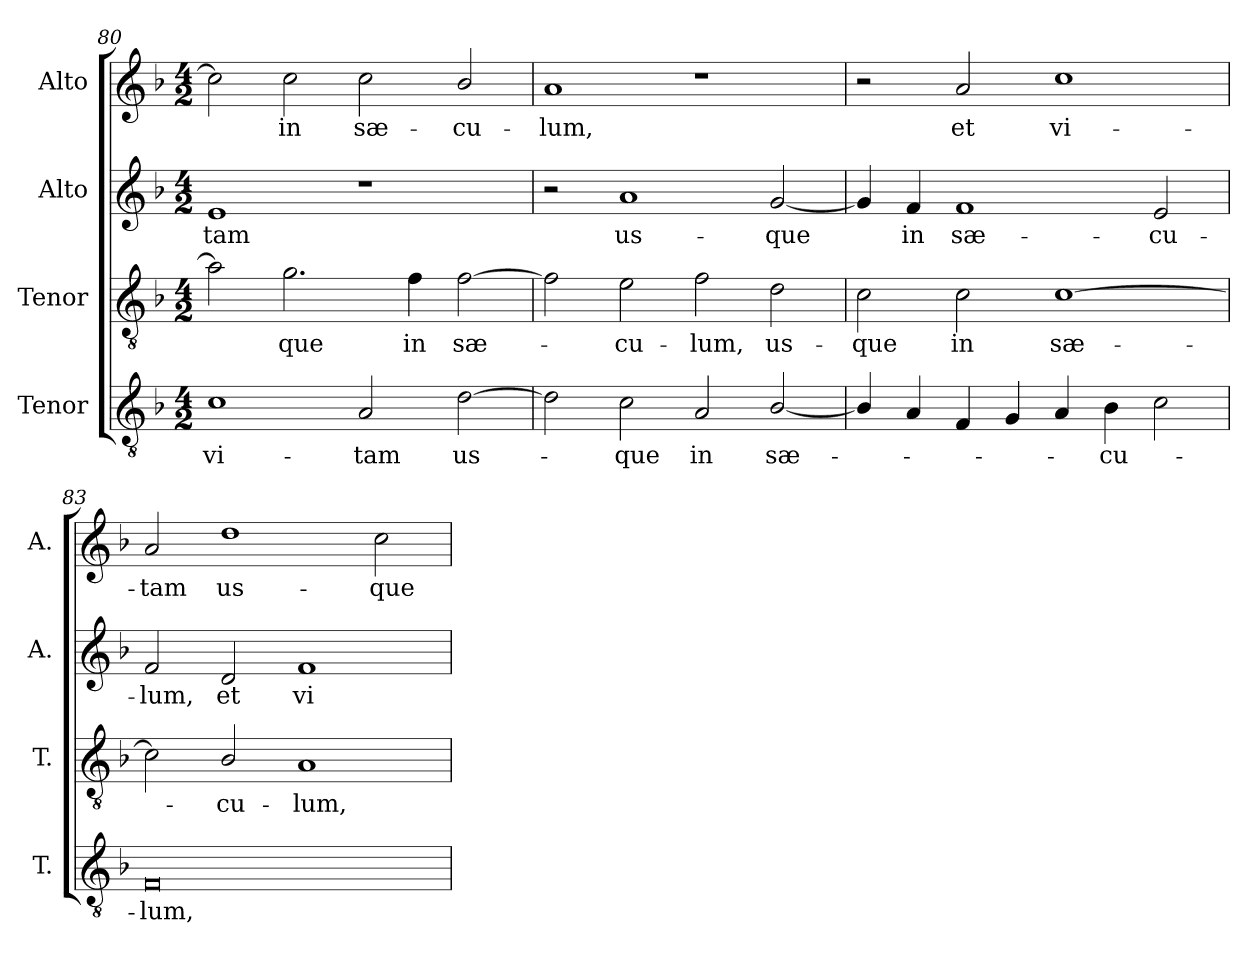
**kern	**text	**kern	**text	**kern	**text	**kern	**text
*part4	*part4	*part3	*part3	*part2	*part2	*part1	*part1
*staff4	*staff4	*staff3	*staff3	*staff2	*staff2	*staff1	*staff1
*I"Tenor	*	*I"Tenor	*	*I"Alto	*	*I"Alto	*
*I'T.	*	*I'T.	*	*I'A.	*	*I'A.	*
*clefGv2	*	*clefGv2	*	*clefG2	*	*clefG2	*
*ITrd7c12	*	*ITrd7c12	*	*	*	*	*
*k[b-]	*	*k[b-]	*	*k[b-]	*	*k[b-]	*
*F:	*	*F:	*	*F:	*	*F:	*
*M4/2	*	*M4/2	*	*M4/2	*	*M4/2	*
=80	=80	=80	=80	=80	=80	=80	=80
!	!LO:LY:b:color=#000000	!	!	!	!	!	!
!	!	!	!	!	!LO:LY:b:color=#000000	!	!
1Ci	vi-	2Ai\]	.	1ei	-tam	2cci\]	.
!	!	!	!LO:LY:b:color=#000000	!	!	!	!
!	!	!	!	!	!	!	!LO:LY:b:color=#000000
.	.	2.Gi\	-que	.	.	2cci\	in
!	!LO:LY:b:color=#000000	!	!	!	!	!	!
!	!	!	!	!	!	!	!LO:LY:b:color=#000000
2AAi/	-tam	.	.	1r	.	2cci\	sæ-
!	!	!	!LO:LY:b:color=#000000	!	!	!	!
.	.	4Fi\	in	.	.	.	.
!	!LO:LY:b:color=#000000	!	!	!	!	!	!
!	!	!	!LO:LY:b:color=#000000	!	!	!	!
!	!	!	!	!	!	!	!LO:LY:b:color=#000000
[2Di\	us-	[2Fi\	sæ-	.	.	2b-i/	-cu-
!!LO:LB:g=z
=81	=81	=81	=81	=81	=81	=81	=81
!	!	!	!	!	!	!	!LO:LY:b:color=#000000
2Di\]	.	2Fi\]	.	2r	.	1ai	-lum,
!	!LO:LY:b:color=#000000	!	!	!	!	!	!
!	!	!	!LO:LY:b:color=#000000	!	!	!	!
!	!	!	!	!	!LO:LY:b:color=#000000	!	!
2Ci\	-que	2Ei\	-cu-	1ai	us-	.	.
!	!LO:LY:b:color=#000000	!	!	!	!	!	!
!	!	!	!LO:LY:b:color=#000000	!	!	!	!
2AAi/	in	2Fi\	-lum,	.	.	1r	.
!	!LO:LY:b:color=#000000	!	!	!	!	!	!
!	!	!	!LO:LY:b:color=#000000	!	!	!	!
!	!	!	!	!	!LO:LY:b:color=#000000	!	!
[2BB-i/	sæ-	2Di\	us-	[2gi/	-que	.	.
=82	=82	=82	=82	=82	=82	=82	=82
!	!	!	!LO:LY:b:color=#000000	!	!	!	!
4BB-i/]	.	2Ci\	-que	4gi/]	.	2r	.
!	!	!	!	!	!LO:LY:b:color=#000000	!	!
4AAi/	.	.	.	4fi/	in	.	.
!	!	!	!LO:LY:b:color=#000000	!	!	!	!
!	!	!	!	!	!LO:LY:b:color=#000000	!	!
!	!	!	!	!	!	!	!LO:LY:b:color=#000000
4FFi/	.	2Ci\	in	1fi	sæ-	2ai/	et
4GGi/	.	.	.	.	.	.	.
!	!	!	!LO:LY:b:color=#000000	!	!	!	!
!	!	!	!	!	!	!	!LO:LY:b:color=#000000
4AAi/	.	[1Ci	sæ-	.	.	1cci	vi-
!	!LO:LY:b:color=#000000	!	!	!	!	!	!
4BB-i\	-cu-	.	.	.	.	.	.
!	!	!	!	!	!LO:LY:b:color=#000000	!	!
2Ci\	.	.	.	2ei/	-cu-	.	.
=83	=83	=83	=83	=83	=83	=83	=83
!	!LO:LY:b:color=#000000	!	!	!	!	!	!
!	!	!	!	!	!LO:LY:b:color=#000000	!	!
!	!	!	!	!	!	!	!LO:LY:b:color=#000000
0FFi	-lum,	2Ci\]	.	2fi/	-lum,	2ai/	-tam
!	!	!	!LO:LY:b:color=#000000	!	!	!	!
!	!	!	!	!	!LO:LY:b:color=#000000	!	!
!	!	!	!	!	!	!	!LO:LY:b:color=#000000
.	.	2BB-i/	-cu-	2di/	et	1ddi	us-
!	!	!	!LO:LY:b:color=#000000	!	!	!	!
!	!	!	!	!	!LO:LY:b:color=#000000	!	!
.	.	1AAi	-lum,	1fi	vi-	.	.
!	!	!	!	!	!	!	!LO:LY:b:color=#000000
.	.	.	.	.	.	2cci\	-que
=	=	=	=	=	=	=	=
*-	*-	*-	*-	*-	*-	*-	*-
